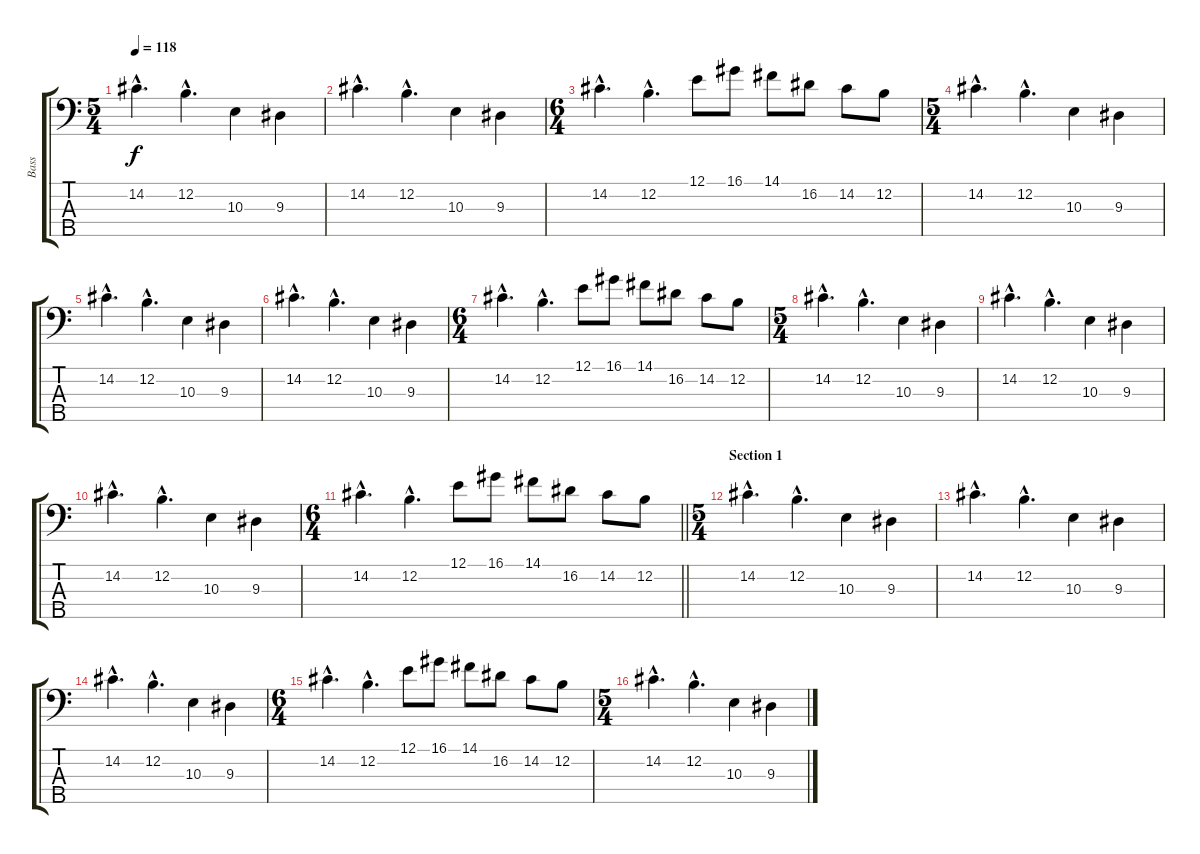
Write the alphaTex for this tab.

\track ("Bass" "Bass") {instrument electricbassfinger}
\staff {score tabs}
\tuning (E2 B1 Gb1 Db1 Ab0) {hide}
\ts (5 4)
\tempo 118
\clef f4
\ks c
14.2{hac}.4{d dy f} 12.2{hac}.4{d} 10.3.4 9.3.4 |
14.2{hac}.4{d} 12.2{hac}.4{d} 10.3.4 9.3.4 |
\ts (6 4)
14.2{hac}.4{d} 12.2{hac}.4{d} 12.1.8 16.1.8 14.1.8 16.2.8 14.2.8 12.2.8 |
\ts (5 4)
14.2{hac}.4{d} 12.2{hac}.4{d} 10.3.4 9.3.4 |
14.2{hac}.4{d} 12.2{hac}.4{d} 10.3.4 9.3.4 |
14.2{hac}.4{d} 12.2{hac}.4{d} 10.3.4 9.3.4 |
\ts (6 4)
14.2{hac}.4{d} 12.2{hac}.4{d} 12.1.8 16.1.8 14.1.8 16.2.8 14.2.8 12.2.8 |
\ts (5 4)
14.2{hac}.4{d} 12.2{hac}.4{d} 10.3.4 9.3.4 |
14.2{hac}.4{d} 12.2{hac}.4{d} 10.3.4 9.3.4 |
14.2{hac}.4{d} 12.2{hac}.4{d} 10.3.4 9.3.4 |
\ts (6 4)
\barLineRight lightlight
14.2{hac}.4{d} 12.2{hac}.4{d} 12.1.8 16.1.8 14.1.8 16.2.8 14.2.8 12.2.8 |
\ts (5 4)
\section ("" "Section 1")
14.2{hac}.4{d} 12.2{hac}.4{d} 10.3.4 9.3.4 |
14.2{hac}.4{d} 12.2{hac}.4{d} 10.3.4 9.3.4 |
14.2{hac}.4{d} 12.2{hac}.4{d} 10.3.4 9.3.4 |
\ts (6 4)
14.2{hac}.4{d} 12.2{hac}.4{d} 12.1.8 16.1.8 14.1.8 16.2.8 14.2.8 12.2.8 |
\ts (5 4)
14.2{hac}.4{d} 12.2{hac}.4{d} 10.3.4 9.3.4
